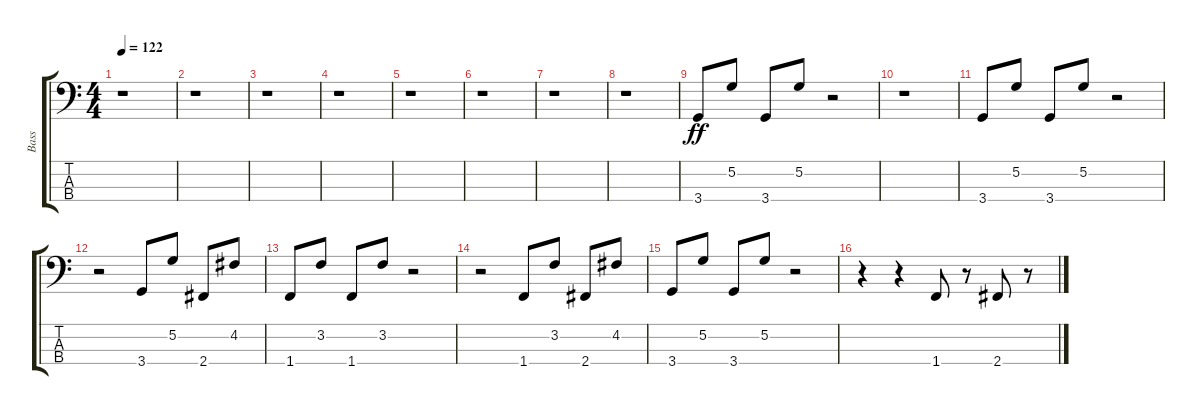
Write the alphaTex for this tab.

\track ("Bass" "Bass") {instrument electricbassfinger}
\staff {score tabs}
\tuning (G2 D2 A1 E1) {hide}
\ts (4 4)
\tempo 122
\clef f4
\ks c
r.1{dy ff instrument electricbassfinger} |
r.1 |
r.1 |
r.1 |
r.1 |
r.1 |
r.1 |
r.1 |
3.4.8 5.2.8 3.4.8 5.2.8 r.2 |
r.1 |
3.4.8 5.2.8 3.4.8 5.2.8 r.2 |
r.2 3.4.8 5.2.8 2.4.8 4.2.8 |
1.4.8 3.2.8 1.4.8 3.2.8 r.2 |
r.2 1.4.8 3.2.8 2.4.8 4.2.8 |
3.4.8 5.2.8 3.4.8 5.2.8 r.2 |
r.4 r.4 1.4.8 r.8 2.4.8 r.8
